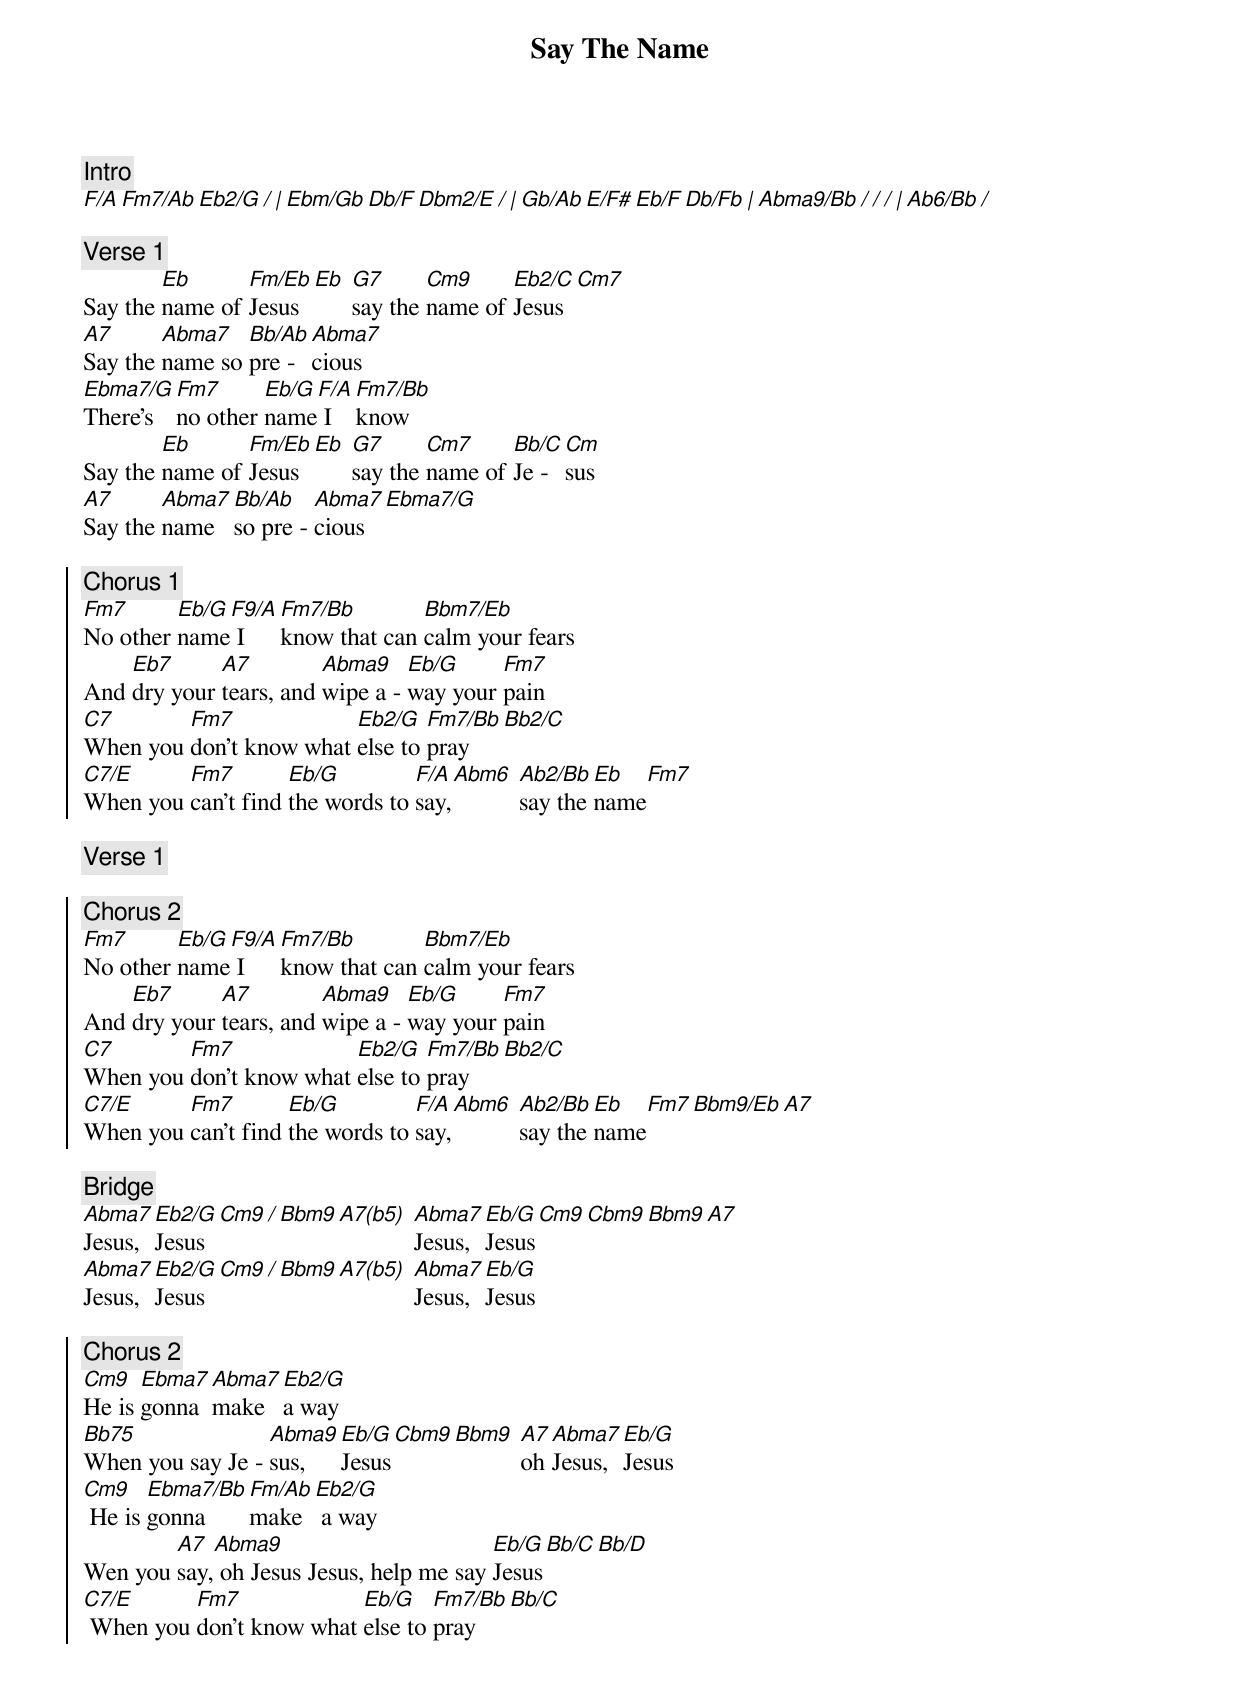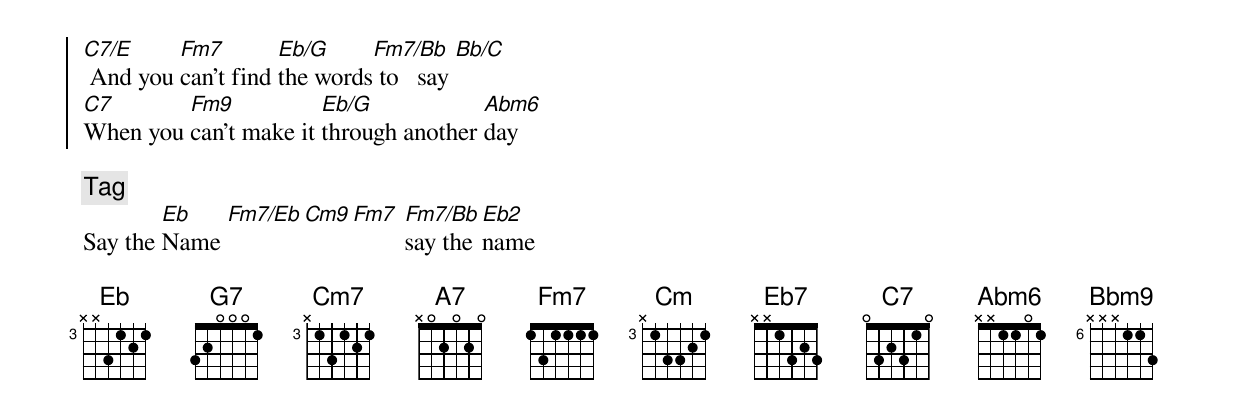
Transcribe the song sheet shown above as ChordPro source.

{t:Say The Name}
{su:Martha Munizzi}
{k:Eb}
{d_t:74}
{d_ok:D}
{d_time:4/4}
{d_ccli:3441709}
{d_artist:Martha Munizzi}
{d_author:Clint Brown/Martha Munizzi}
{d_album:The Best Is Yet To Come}
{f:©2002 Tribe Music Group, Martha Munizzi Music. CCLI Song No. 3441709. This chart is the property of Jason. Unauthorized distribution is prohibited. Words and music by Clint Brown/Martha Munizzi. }

{c:Intro}
[F/A][Fm7/Ab][Eb2/G][/][|][Ebm/Gb][Db/F][Dbm2/E][/][|][Gb/Ab][E/F#][Eb/F][Db/Fb][|][Abma9/Bb][/][/][/][|][Ab6/Bb][/]

{c:Verse 1}
Say the [Eb]name of [Fm/Eb]Jesus[Eb] [G7]say the [Cm9]name of [Eb2/C]Jesus [Cm7]
[A7]Say the [Abma7]name so [Bb/Ab]pre - [Abma7]cious
[Ebma7/G]There's [Fm7]no other [Eb/G]name[F/A] I [Fm7/Bb]know
Say the [Eb]name of [Fm/Eb]Jesus[Eb] [G7]say the [Cm7]name of [Bb/C]Je - [Cm]sus
[A7]Say the [Abma7]name   [Bb/Ab]so pre - [Abma7]cious [Ebma7/G]

{soc}
{c:Chorus 1}
[Fm7]No other [Eb/G]name[F9/A] I [Fm7/Bb]know that can [Bbm7/Eb]calm your fears
And [Eb7]dry your [A7]tears, and [Abma9]wipe a - [Eb/G]way your [Fm7]pain
[C7]When you [Fm7]don't know what [Eb2/G]else to [Fm7/Bb]pray [Bb2/C]
[C7/E]When you [Fm7]can't find [Eb/G]the words to [F/A]say,[Abm6] [Ab2/Bb]say the [Eb]name[Fm7]
{eoc}

{c:Verse 1}

{soc}
{c:Chorus 2}
[Fm7]No other [Eb/G]name[F9/A] I [Fm7/Bb]know that can [Bbm7/Eb]calm your fears
And [Eb7]dry your [A7]tears, and [Abma9]wipe a - [Eb/G]way your [Fm7]pain
[C7]When you [Fm7]don't know what [Eb2/G]else to [Fm7/Bb]pray [Bb2/C]
[C7/E]When you [Fm7]can't find [Eb/G]the words to [F/A]say,[Abm6] [Ab2/Bb]say the [Eb]name[Fm7][Bbm9/Eb][A7]
{eoc}

{c:Bridge}
[Abma7]Jesus, [Eb2/G]Jesus[Cm9][/][Bbm9][A7(b5)] [Abma7]Jesus, [Eb/G]Jesus[Cm9][Cbm9][Bbm9][A7]
[Abma7]Jesus, [Eb2/G]Jesus[Cm9][/][Bbm9][A7(b5)] [Abma7]Jesus, [Eb/G]Jesus

{soc}
{c:Chorus 2}
[Cm9]He is [Ebma7]gonna [Abma7]make [Eb2/G]a way
[Bb75]When you say Je - [Abma9]sus, [Eb/G]Jesus[Cbm9][Bbm9] [A7]oh [Abma7]Jesus, [Eb/G]Jesus
[Cm9] He is [Ebma7/Bb]gonna [Fm/Ab]make[Eb2/G] a way
Wen you [A7]say,[Abma9] oh Jesus Jesus, help me say [Eb/G]Jesus[Bb/C][Bb/D]
[C7/E] When you [Fm7]don't know what [Eb/G]else to [Fm7/Bb]pray [Bb/C]
[C7/E] And you [Fm7]can't find [Eb/G]the words[Fm7/Bb] to   say [Bb/C]
[C7]When you [Fm9]can't make it [Eb/G]through another [Abm6]day
{eoc}

{c:Tag}
Say the [Eb]Name [Fm7/Eb][Cm9][Fm7] [Fm7/Bb]say the [Eb2]name

{define: F/A base-fret 1 frets x 0 3 2 1 1}
{define: Ebm/Gb base-fret 1 frets 2 1 1 3 4 x}
{define: C#/E# base-fret 1 frets 1 4 3 1 2 1}
{define: C#/E base-fret 1 frets 0 4 3 1 2 1}
{define: F#/G# base-fret 1 frets 4 1 4 x 2 2}
{define: E/F# base-fret 1 frets 2 2 2 1 0 0}
{define: Eb/F base-fret 1 frets 1 1 1 3 4 3}
{define: C#/E base-fret 1 frets 0 4 3 1 2 1}
{define: Eb base-fret 3 frets x 4 3 0 2 4}
{define: Fm/Eb base-fret 1 frets x x 1 1 1 1}
{define: G7 base-fret 1 frets 3 2 3 0 0 3}
{define: Cm9 base-fret 1 frets x 3 1 0 3 3}
{define: Cm7 base-fret 1 frets x 3 1 3 1 3}
{define: A7 base-fret 1 frets x 0 2 0 2 0}
{define: G#ma7 base-fret 1 frets 4 3 1 0 1 x}
{define: Bb/Ab base-fret 1 frets 4 x 3 3 3 x}
{define: Fm7 base-fret 1 frets 1 3 1 1 1 1}
{define: Eb/G base-fret 1 frets 3 1 1 3 4 x}
{define: Bb/C base-fret 1 frets x 3 0 3 3 1}
{define: Cm base-fret 3 frets 1 1 3 3 2 1}
{define: Eb7 base-fret 1 frets x x 1 0 2 3}
{define: G#ma9 base-fret 1 frets 4 3 x 3 4 3}
{define: C7 base-fret 1 frets 0 3 2 3 1 0}
{define: C7/E base-fret 1 frets 0 3 2 3 1 0}
{define: G#m6 base-fret 1 frets 4 2 1 1 4 1}
{define: Bbm9 base-fret 1 frets x 4 3 1 1 1}
{define: A7(b5) base-fret 1 frets x 0 1 0 2 3}
{define: Bm9 base-fret 1 frets x 2 0 2 2 2}
{define: Ebma7 base-fret 1 frets x x 1 0 3 3}
{define: Fm/Ab base-fret 1 frets 4 3 3 1 1 1}
{define: Bb/D base-fret 1 frets x x 0 3 3 1}
{define: Fm9 base-fret 1 frets 1 3 1 0 4 4}
{define: Eb2 base-fret 1 frets x x 1 3 4 1}
